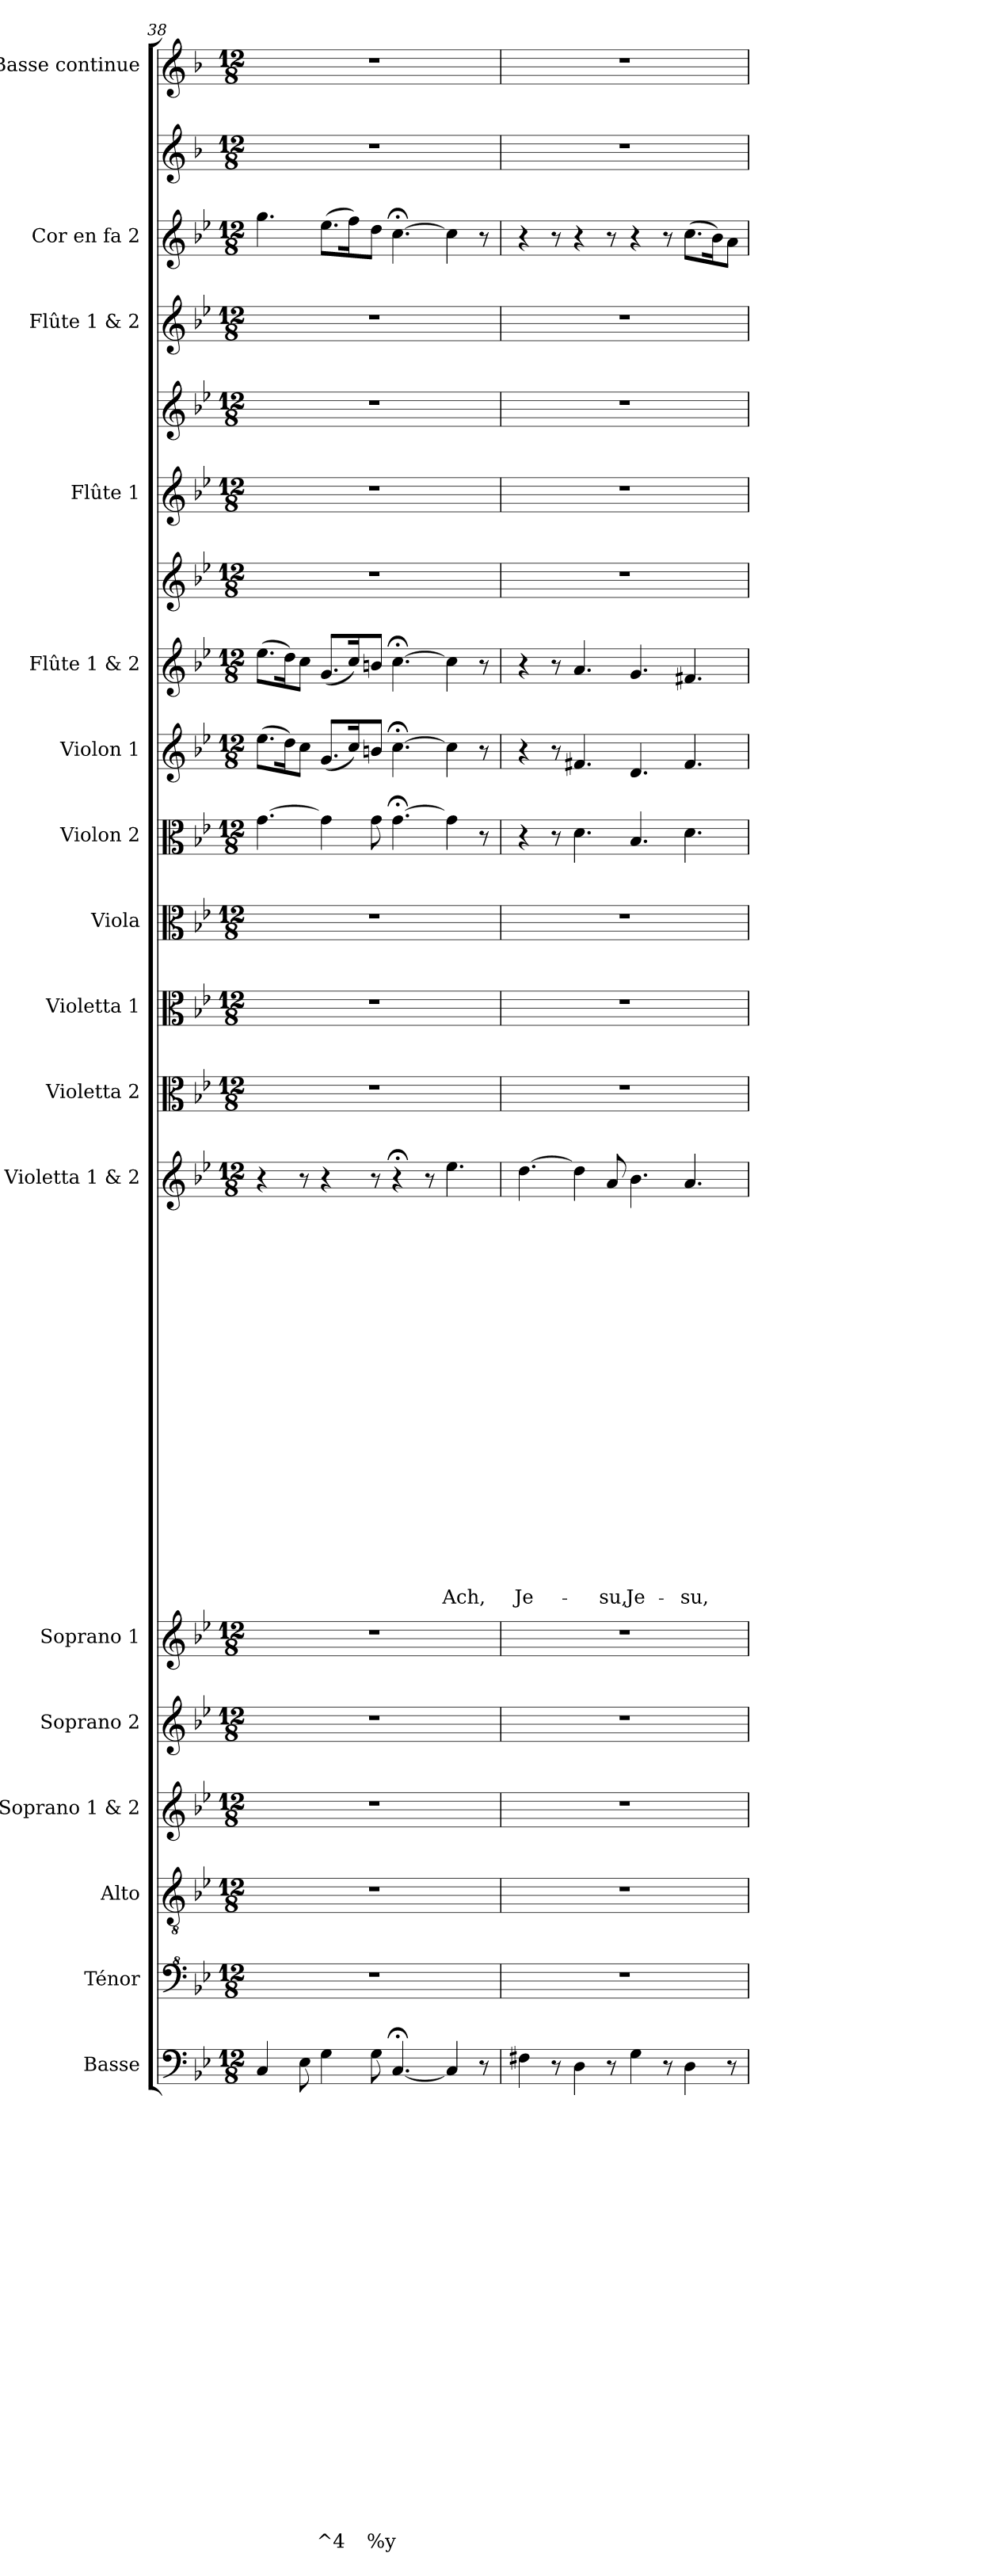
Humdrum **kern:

**kern	**text	**text	**text	**text	**text	**text	**text	**text	**text	**text	**text	**text	**text	**text	**text	**text	**text	**text	**text	**text	**text	**text	**text	**text	**kern	**kern	**kern	**kern	**kern	**kern	**text	**text	**text	**text	**text	**text	**text	**text	**text	**text	**text	**text	**text	**text	**text	**text	**text	**text	**text	**text	**text	**kern	**kern	**kern	**kern	**kern	**kern	**kern	**kern	**kern	**kern	**kern	**kern	**kern
*part17	*part17	*part17	*part17	*part17	*part17	*part17	*part17	*part17	*part17	*part17	*part17	*part17	*part17	*part17	*part17	*part17	*part17	*part17	*part17	*part17	*part17	*part17	*part17	*part17	*part16	*part15	*part14	*part13	*part12	*part11	*part11	*part11	*part11	*part11	*part11	*part11	*part11	*part11	*part11	*part11	*part11	*part11	*part11	*part11	*part11	*part11	*part11	*part11	*part11	*part11	*part11	*part10	*part9	*part8	*part7	*part6	*part5	*part5	*part4	*part4	*part3	*part2	*part2	*part1
*staff20	*staff20	*staff20	*staff20	*staff20	*staff20	*staff20	*staff20	*staff20	*staff20	*staff20	*staff20	*staff20	*staff20	*staff20	*staff20	*staff20	*staff20	*staff20	*staff20	*staff20	*staff20	*staff20	*staff20	*staff20	*staff19	*staff18	*staff17	*staff16	*staff15	*staff14	*staff14	*staff14	*staff14	*staff14	*staff14	*staff14	*staff14	*staff14	*staff14	*staff14	*staff14	*staff14	*staff14	*staff14	*staff14	*staff14	*staff14	*staff14	*staff14	*staff14	*staff14	*staff13	*staff12	*staff11	*staff10	*staff9	*staff8	*staff7	*staff6	*staff5	*staff4	*staff3	*staff2	*staff1
*I"Basse	*	*	*	*	*	*	*	*	*	*	*	*	*	*	*	*	*	*	*	*	*	*	*	*	*I"Ténor	*I"Alto	*I"Soprano 1 & 2	*I"Soprano 2	*I"Soprano 1	*I"Violetta 1 & 2	*	*	*	*	*	*	*	*	*	*	*	*	*	*	*	*	*	*	*	*	*	*I"Violetta 2	*I"Violetta 1	*I"Viola	*I"Violon 2	*I"Violon 1	*I"Flûte 1 & 2	*	*I"Flûte 1	*	*I"Flûte 1 & 2	*I"Cor en fa 2	*	*I"Basse continue
*I'Bas	*	*	*	*	*	*	*	*	*	*	*	*	*	*	*	*	*	*	*	*	*	*	*	*	*I'T	*I'A	*I'Pno	*I'S 2	*I'S 1	*	*	*	*	*	*	*	*	*	*	*	*	*	*	*	*	*	*	*	*	*	*	*I'Vta 2	*I'Vta 1	*I'Vla	*I'Vln 2	*I'Vln 1	*I'Vln 1	*	*I'Fl 1	*	*	*I'Cor 2	*	*I'BC
*clefF4	*	*	*	*	*	*	*	*	*	*	*	*	*	*	*	*	*	*	*	*	*	*	*	*	*clefF^4	*clefGv2	*clefG2	*clefG2	*clefG2	*clefG2	*	*	*	*	*	*	*	*	*	*	*	*	*	*	*	*	*	*	*	*	*	*clefC3	*clefC3	*clefC3	*clefC3	*clefG2	*clefG2	*clefG2	*clefG2	*clefG2	*clefG2	*clefG2	*clefG2	*clefG2
*ITrd7c12	*	*	*	*	*	*	*	*	*	*	*	*	*	*	*	*	*	*	*	*	*	*	*	*	*	*	*	*	*	*	*	*	*	*	*	*	*	*	*	*	*	*	*	*	*	*	*	*	*	*	*	*	*	*	*	*	*	*	*	*	*	*	*ITrd4c7	*ITrd4c7
*k[b-e-]	*	*	*	*	*	*	*	*	*	*	*	*	*	*	*	*	*	*	*	*	*	*	*	*	*k[b-e-]	*k[b-e-]	*k[b-e-]	*k[b-e-]	*k[b-e-]	*k[b-e-]	*	*	*	*	*	*	*	*	*	*	*	*	*	*	*	*	*	*	*	*	*	*k[b-e-]	*k[b-e-]	*k[b-e-]	*k[b-e-]	*k[b-e-]	*k[b-e-]	*k[b-e-]	*k[b-e-]	*k[b-e-]	*k[b-e-]	*k[b-e-]	*k[b-e-]	*k[b-e-]
*B-:	*	*	*	*	*	*	*	*	*	*	*	*	*	*	*	*	*	*	*	*	*	*	*	*	*B-:	*B-:	*B-:	*B-:	*B-:	*B-:	*	*	*	*	*	*	*	*	*	*	*	*	*	*	*	*	*	*	*	*	*	*B-:	*B-:	*B-:	*B-:	*B-:	*B-:	*B-:	*B-:	*B-:	*B-:	*B-:	*B-:	*B-:
*M12/8	*	*	*	*	*	*	*	*	*	*	*	*	*	*	*	*	*	*	*	*	*	*	*	*	*M12/8	*M12/8	*M12/8	*M12/8	*M12/8	*M12/8	*	*	*	*	*	*	*	*	*	*	*	*	*	*	*	*	*	*	*	*	*	*M12/8	*M12/8	*M12/8	*M12/8	*M12/8	*M12/8	*M12/8	*M12/8	*M12/8	*M12/8	*M12/8	*M12/8	*M12/8
=38	=38	=38	=38	=38	=38	=38	=38	=38	=38	=38	=38	=38	=38	=38	=38	=38	=38	=38	=38	=38	=38	=38	=38	=38	=38	=38	=38	=38	=38	=38	=38	=38	=38	=38	=38	=38	=38	=38	=38	=38	=38	=38	=38	=38	=38	=38	=38	=38	=38	=38	=38	=38	=38	=38	=38	=38	=38	=38	=38	=38	=38	=38	=38	=38
4CC/	.	.	.	.	.	.	.	.	.	.	.	.	.	.	.	.	.	.	.	.	.	.	.	.	1.r	1.r	1.r	1.r	1.r	4r	.	.	.	.	.	.	.	.	.	.	.	.	.	.	.	.	.	.	.	.	.	1.r	1.r	1.r	[4.g\	(>8.ee-\L	(>8.ee-\L	1.r	1.r	1.r	1.r	4.gg\	1.r	1.r
.	.	.	.	.	.	.	.	.	.	.	.	.	.	.	.	.	.	.	.	.	.	.	.	.	.	.	.	.	.	.	.	.	.	.	.	.	.	.	.	.	.	.	.	.	.	.	.	.	.	.	.	.	.	.	.	16dd\k)	16dd\k)	.	.	.	.	.	.	.
8EE-\	.	.	.	.	.	.	.	.	.	.	.	.	.	.	.	.	.	.	.	.	.	.	.	.	.	.	.	.	.	8r	.	.	.	.	.	.	.	.	.	.	.	.	.	.	.	.	.	.	.	.	.	.	.	.	.	8cc\J	8cc\J	.	.	.	.	.	.	.
4GG\	.	.	.	.	.	.	.	.	.	.	.	.	.	.	.	.	.	.	.	.	.	.	.	^4	.	.	.	.	.	4r	.	.	.	.	.	.	.	.	.	.	.	.	.	.	.	.	.	.	.	.	.	.	.	.	4g\]	(<8.g/L	(<8.g/L	.	.	.	.	(>8.ee-\L	.	.
.	.	.	.	.	.	.	.	.	.	.	.	.	.	.	.	.	.	.	.	.	.	.	.	.	.	.	.	.	.	.	.	.	.	.	.	.	.	.	.	.	.	.	.	.	.	.	.	.	.	.	.	.	.	.	.	16cc/k)	16cc/k)	.	.	.	.	16ff\k)	.	.
8GG\	.	.	.	.	.	.	.	.	.	.	.	.	.	.	.	.	.	.	.	.	.	.	.	%y	.	.	.	.	.	8r	.	.	.	.	.	.	.	.	.	.	.	.	.	.	.	.	.	.	.	.	.	.	.	.	8g\	8bn/J	8bn/J	.	.	.	.	8dd\J	.	.
[4.CC;</	.	.	.	.	.	.	.	.	.	.	.	.	.	.	.	.	.	.	.	.	.	.	.	.	.	.	.	.	.	4r;<	.	.	.	.	.	.	.	.	.	.	.	.	.	.	.	.	.	.	.	.	.	.	.	.	[4.g;<\	[4.cc;<\	[4.cc;<\	.	.	.	.	[4.cc;<\	.	.
.	.	.	.	.	.	.	.	.	.	.	.	.	.	.	.	.	.	.	.	.	.	.	.	.	.	.	.	.	.	8r	.	.	.	.	.	.	.	.	.	.	.	.	.	.	.	.	.	.	.	.	.	.	.	.	.	.	.	.	.	.	.	.	.	.
4CC/]	.	.	.	.	.	.	.	.	.	.	.	.	.	.	.	.	.	.	.	.	.	.	.	.	.	.	.	.	.	4.ee-\	.	.	.	.	.	.	.	.	.	.	.	.	.	.	.	.	.	.	.	.	Ach,	.	.	.	4g\]	4cc\]	4cc\]	.	.	.	.	4cc\]	.	.
8r	.	.	.	.	.	.	.	.	.	.	.	.	.	.	.	.	.	.	.	.	.	.	.	.	.	.	.	.	.	.	.	.	.	.	.	.	.	.	.	.	.	.	.	.	.	.	.	.	.	.	.	.	.	.	8r	8r	8r	.	.	.	.	8r	.	.
=39	=39	=39	=39	=39	=39	=39	=39	=39	=39	=39	=39	=39	=39	=39	=39	=39	=39	=39	=39	=39	=39	=39	=39	=39	=39	=39	=39	=39	=39	=39	=39	=39	=39	=39	=39	=39	=39	=39	=39	=39	=39	=39	=39	=39	=39	=39	=39	=39	=39	=39	=39	=39	=39	=39	=39	=39	=39	=39	=39	=39	=39	=39	=39	=39
4FF#X\	.	.	.	.	.	.	.	.	.	.	.	.	.	.	.	.	.	.	.	.	.	.	.	.	1.r	1.r	1.r	1.r	1.r	[4.dd\	.	.	.	.	.	.	.	.	.	.	.	.	.	.	.	.	.	.	.	.	Je-	1.r	1.r	1.r	4r	4r	4r	1.r	1.r	1.r	1.r	4r	1.r	1.r
8r	.	.	.	.	.	.	.	.	.	.	.	.	.	.	.	.	.	.	.	.	.	.	.	.	.	.	.	.	.	.	.	.	.	.	.	.	.	.	.	.	.	.	.	.	.	.	.	.	.	.	.	.	.	.	8r	8r	8r	.	.	.	.	8r	.	.
4DD\	.	.	.	.	.	.	.	.	.	.	.	.	.	.	.	.	.	.	.	.	.	.	.	.	.	.	.	.	.	4dd\]	.	.	.	.	.	.	.	.	.	.	.	.	.	.	.	.	.	.	.	.	.	.	.	.	4.d\	4.f#X/	4.a/	.	.	.	.	4r	.	.
8r	.	.	.	.	.	.	.	.	.	.	.	.	.	.	.	.	.	.	.	.	.	.	.	.	.	.	.	.	.	8a/	.	.	.	.	.	.	.	.	.	.	.	.	.	.	.	.	.	.	.	.	-su,	.	.	.	.	.	.	.	.	.	.	8r	.	.
4GG\	.	.	.	.	.	.	.	.	.	.	.	.	.	.	.	.	.	.	.	.	.	.	.	.	.	.	.	.	.	4.b-\	.	.	.	.	.	.	.	.	.	.	.	.	.	.	.	.	.	.	.	.	Je-	.	.	.	4.B-/	4.d/	4.g/	.	.	.	.	4r	.	.
8r	.	.	.	.	.	.	.	.	.	.	.	.	.	.	.	.	.	.	.	.	.	.	.	.	.	.	.	.	.	.	.	.	.	.	.	.	.	.	.	.	.	.	.	.	.	.	.	.	.	.	.	.	.	.	.	.	.	.	.	.	.	8r	.	.
4DD\	.	.	.	.	.	.	.	.	.	.	.	.	.	.	.	.	.	.	.	.	.	.	.	.	.	.	.	.	.	4.a/	.	.	.	.	.	.	.	.	.	.	.	.	.	.	.	.	.	.	.	.	-su,	.	.	.	4.d\	4.f#/	4.f#X/	.	.	.	.	(>8.cc\L	.	.
.	.	.	.	.	.	.	.	.	.	.	.	.	.	.	.	.	.	.	.	.	.	.	.	.	.	.	.	.	.	.	.	.	.	.	.	.	.	.	.	.	.	.	.	.	.	.	.	.	.	.	.	.	.	.	.	.	.	.	.	.	.	16b-\k)	.	.
8r	.	.	.	.	.	.	.	.	.	.	.	.	.	.	.	.	.	.	.	.	.	.	.	.	.	.	.	.	.	.	.	.	.	.	.	.	.	.	.	.	.	.	.	.	.	.	.	.	.	.	.	.	.	.	.	.	.	.	.	.	.	8a\J	.	.
=	=	=	=	=	=	=	=	=	=	=	=	=	=	=	=	=	=	=	=	=	=	=	=	=	=	=	=	=	=	=	=	=	=	=	=	=	=	=	=	=	=	=	=	=	=	=	=	=	=	=	=	=	=	=	=	=	=	=	=	=	=	=	=	=
*-	*-	*-	*-	*-	*-	*-	*-	*-	*-	*-	*-	*-	*-	*-	*-	*-	*-	*-	*-	*-	*-	*-	*-	*-	*-	*-	*-	*-	*-	*-	*-	*-	*-	*-	*-	*-	*-	*-	*-	*-	*-	*-	*-	*-	*-	*-	*-	*-	*-	*-	*-	*-	*-	*-	*-	*-	*-	*-	*-	*-	*-	*-	*-	*-
